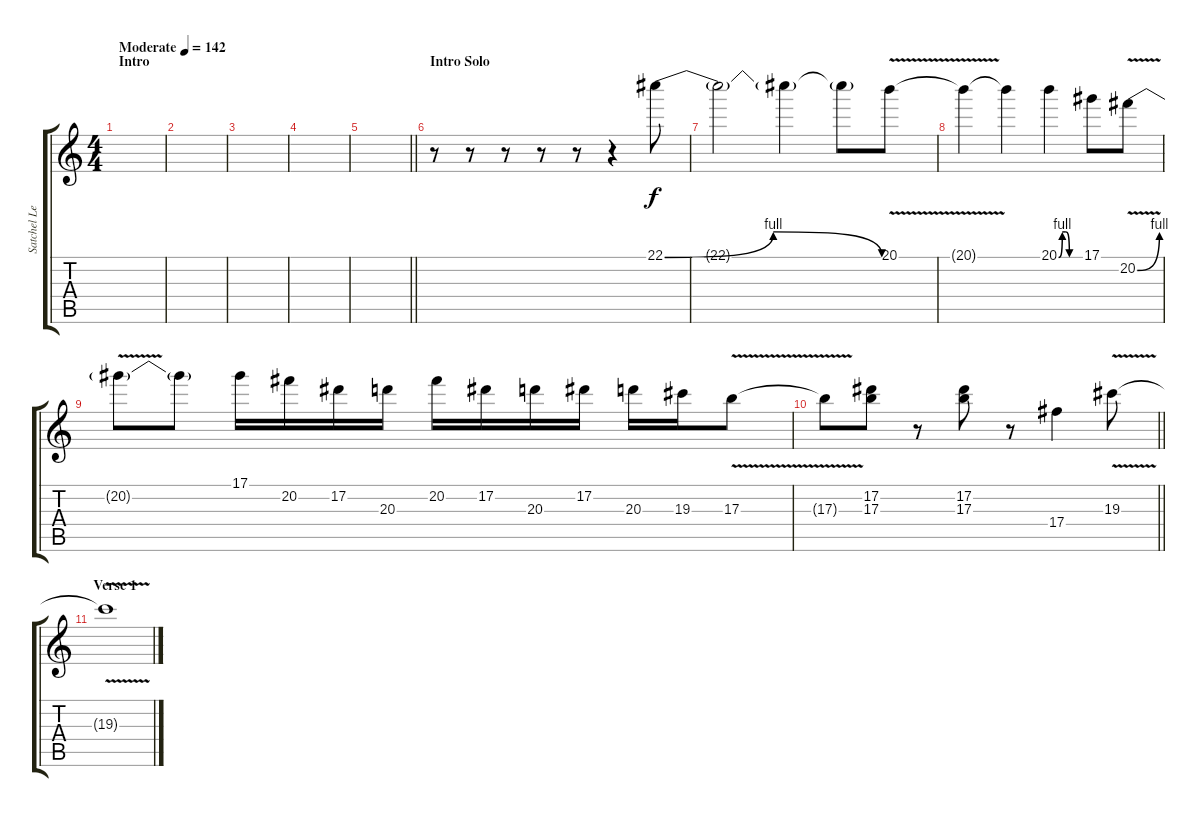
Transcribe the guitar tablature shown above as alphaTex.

\track ("Satchel Lead" "Satchel Le") {instrument distortionguitar}
\staff {score tabs}
\tuning (Eb4 Bb3 Gb3 Db3 Ab2 Eb2) {hide}
\ts (4 4)
\section ("" "Intro")
\tempo (142 "Moderate")
\clef g2
\ks c
|
|
|
|
\barLineRight lightlight
|
\section ("" "Intro Solo")
r.8 r.8 r.8 r.8 r.8 r.4 22.1{be (bendrelease 0 0 10 4 25 4 60 0)}.8 |
22.1{t}.2 22.1{t}.4 22.1{t}.8 20.1{v}.8 |
20.1{t}.4 20.1{t}.4 20.1{be (custom 0 0 10 4 20 4 30 0 60 0)}.4 17.1.8 20.2{be (bend 0 0 60 4) v}.8 |
20.2{t}.8 20.2{t}.8 17.1.16 20.2.16 17.2.16 20.3.16 20.2.16 17.2.16 20.3.16 17.2.16 20.3.16 19.3.16 17.3{v}.8 |
\barLineRight lightlight
17.3{t}.8 (17.2 17.3).8 r.8 (17.2 17.3).8 r.8 17.4.4 19.3{v}.8 |
\section ("" "Verse 1")
19.3{t}.1{volume 0}
